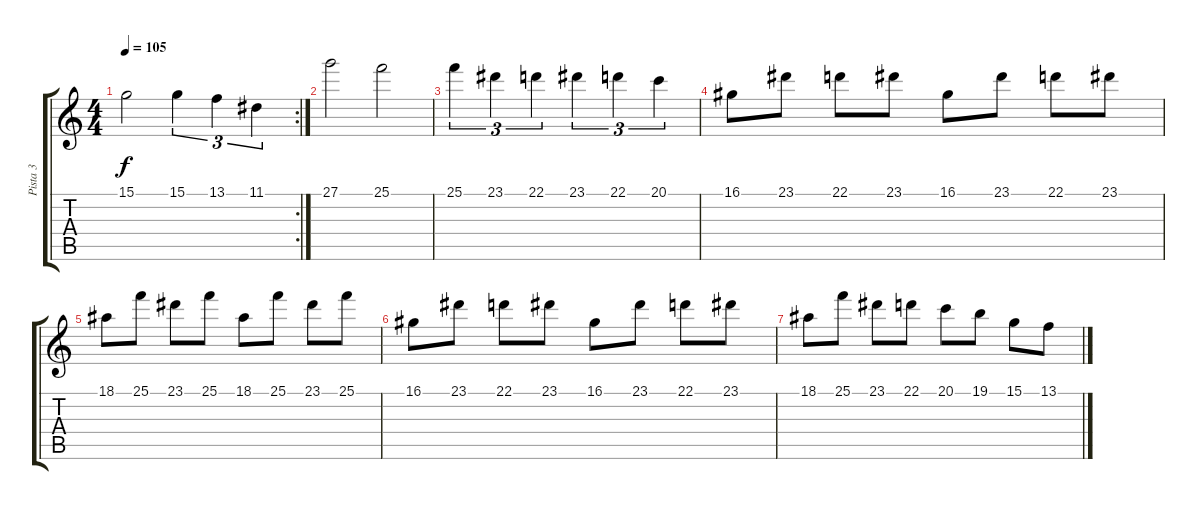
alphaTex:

\track ("Pista 3" "Pista 3") {instrument celesta}
\staff {score tabs}
\tuning (E4 B3 G3 D3 A2 E2) {hide}
\rc 2
\ts (4 4)
\tempo 105
\clef g2
\ks c
15.1.2{dy f} 15.1.4{tu (3 2)} 13.1.4{tu (3 2)} 11.1.4{tu (3 2)} |
27.1.2 25.1.2 |
25.1.4{tu (3 2)} 23.1.4{tu (3 2)} 22.1.4{tu (3 2)} 23.1.4{tu (3 2)} 22.1.4{tu (3 2)} 20.1.4{tu (3 2)} |
16.1.8 23.1.8 22.1.8 23.1.8 16.1.8 23.1.8 22.1.8 23.1.8 |
18.1.8 25.1.8 23.1.8 25.1.8 18.1.8 25.1.8 23.1.8 25.1.8 |
16.1.8 23.1.8 22.1.8 23.1.8 16.1.8 23.1.8 22.1.8 23.1.8 |
18.1.8 25.1.8 23.1.8 22.1.8 20.1.8 19.1.8 15.1.8 13.1.8
